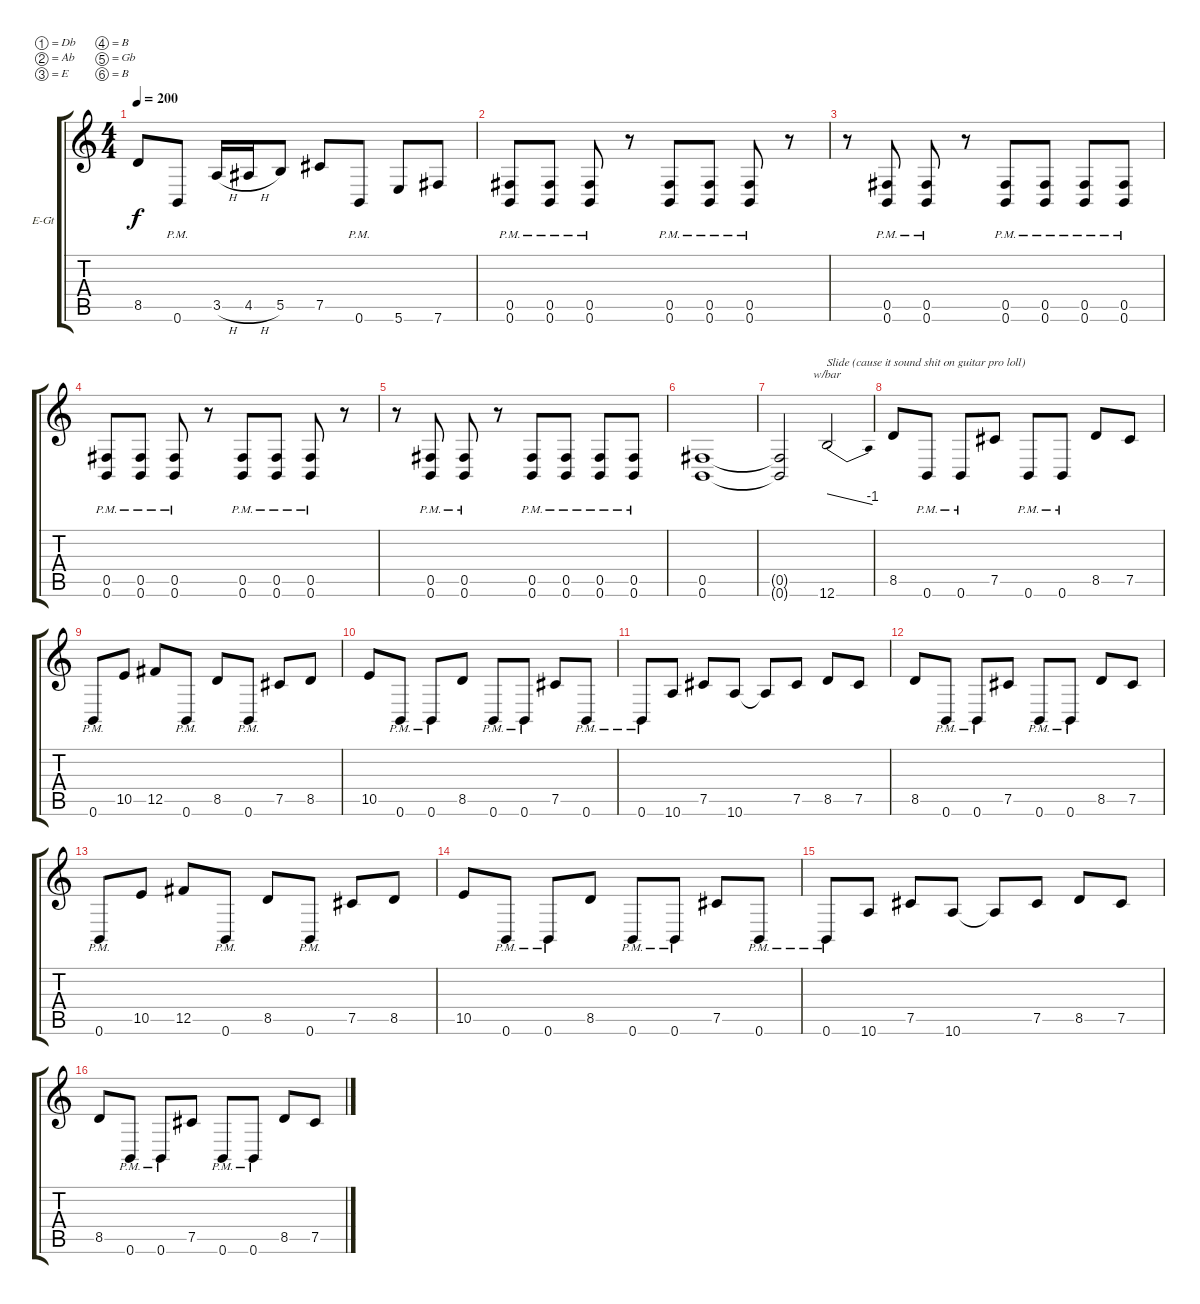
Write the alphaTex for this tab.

\bracketExtendMode groupsimilarinstruments
\firstSystemTrackNameOrientation horizontal
\otherSystemsTrackNameOrientation horizontal
\track ("Right Guitar" "E-Gt") {instrument distortionguitar}
\staff {score tabs}
\tuning (Db4 Ab3 E3 B2 Gb2 B1)
\ts (4 4)
\tempo 200
\clef g2
\ks c
8.5.8{dy f} 0.6{pm}.8 3.5{h}.16 4.5{h}.16 5.5.8 7.5.8 0.6{pm}.8 5.6.8 7.6.8 |
(0.6{pm} 0.5{pm}).8 (0.5{pm} 0.6{pm}).8 (0.6{pm} 0.5{pm}).8 r.8 (0.6{pm} 0.5{pm}).8 (0.5{pm} 0.6{pm}).8 (0.6{pm} 0.5{pm}).8 r.8 |
r.8 (0.5{pm} 0.6{pm}).8 (0.6{pm} 0.5{pm}).8 r.8 (0.5{pm} 0.6{pm}).8 (0.6{pm} 0.5{pm}).8 (0.5{pm} 0.6{pm}).8 (0.5{pm} 0.6{pm}).8 |
(0.6{pm} 0.5{pm}).8 (0.5{pm} 0.6{pm}).8 (0.6{pm} 0.5{pm}).8 r.8 (0.6{pm} 0.5{pm}).8 (0.5{pm} 0.6{pm}).8 (0.6{pm} 0.5{pm}).8 r.8 |
r.8 (0.5{pm} 0.6{pm}).8 (0.6{pm} 0.5{pm}).8 r.8 (0.5{pm} 0.6{pm}).8 (0.6{pm} 0.5{pm}).8 (0.5{pm} 0.6{pm}).8 (0.5{pm} 0.6{pm}).8 |
(0.6 0.5).1 |
(0.5{t} 0.6{t}).2 12.6.2{tbe (dive default 0 0 45 -4) txt "Slide (cause it sound shit on guitar pro loll)"} |
8.5.8 0.6{pm}.8 0.6{pm}.8 7.5.8 0.6{pm}.8 0.6{pm}.8 8.5.8 7.5.8 |
0.6{pm}.8 10.5.8 12.5.8 0.6{pm}.8 8.5.8 0.6{pm}.8 7.5.8 8.5.8 |
10.5.8 0.6{pm}.8 0.6{pm}.8 8.5.8 0.6{pm}.8 0.6{pm}.8 7.5.8 0.6{pm}.8 |
0.6{pm}.8 10.6.8 7.5.8 10.6.8 10.6{t}.8 7.5.8 8.5.8 7.5.8 |
8.5.8 0.6{pm}.8 0.6{pm}.8 7.5.8 0.6{pm}.8 0.6{pm}.8 8.5.8 7.5.8 |
0.6{pm}.8 10.5.8 12.5.8 0.6{pm}.8 8.5.8 0.6{pm}.8 7.5.8 8.5.8 |
10.5.8 0.6{pm}.8 0.6{pm}.8 8.5.8 0.6{pm}.8 0.6{pm}.8 7.5.8 0.6{pm}.8 |
0.6{pm}.8 10.6.8 7.5.8 10.6.8 10.6{t}.8 7.5.8 8.5.8 7.5.8 |
8.5.8 0.6{pm}.8 0.6{pm}.8 7.5.8 0.6{pm}.8 0.6{pm}.8 8.5.8 7.5.8
